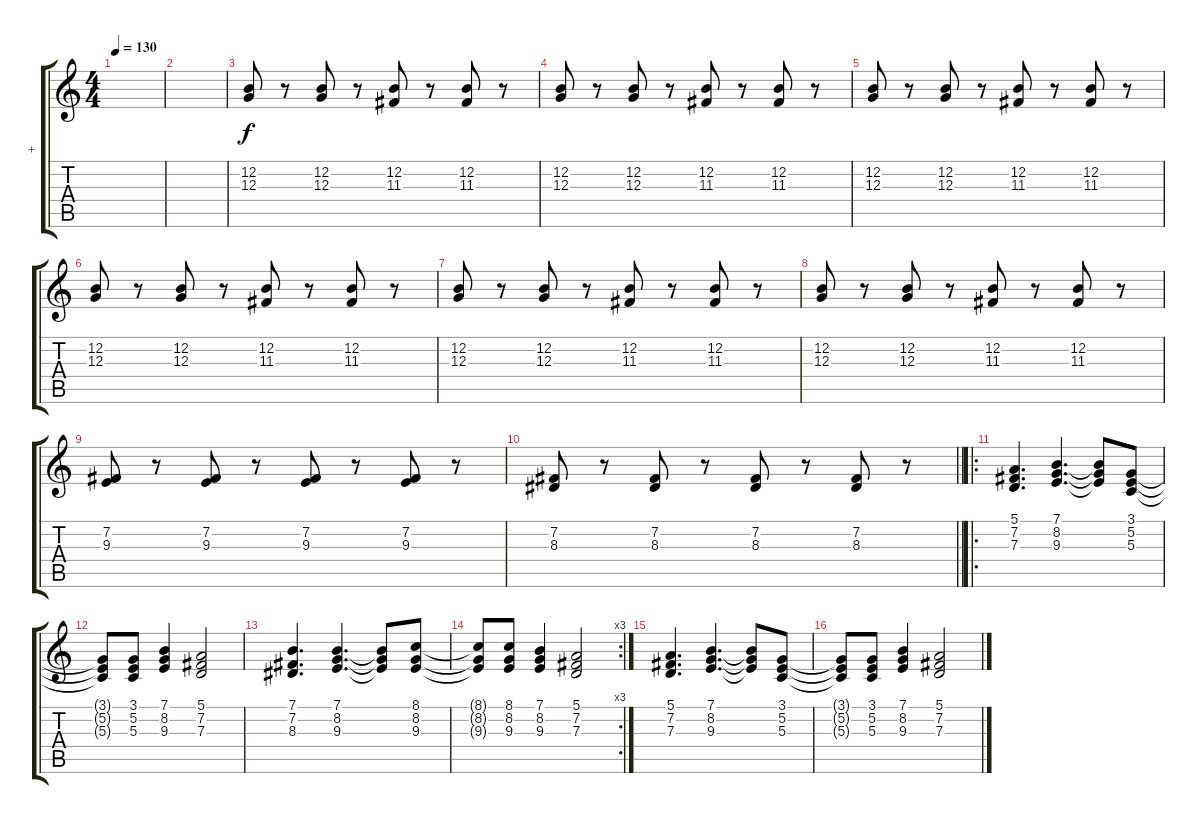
\track ("+" "+") {instrument fx5brightness}
\staff {score tabs}
\tuning (E4 B3 G3 D3 A2 E2) {hide}
\ts (4 4)
\tempo 130
\clef g2
\ks c
|
|
(12.2 12.3).8 r.8 (12.2 12.3).8 r.8 (12.2 11.3).8 r.8 (12.2 11.3).8 r.8 |
(12.2 12.3).8 r.8 (12.2 12.3).8 r.8 (12.2 11.3).8 r.8 (12.2 11.3).8 r.8 |
(12.2 12.3).8 r.8 (12.2 12.3).8 r.8 (12.2 11.3).8 r.8 (12.2 11.3).8 r.8 |
(12.2 12.3).8 r.8 (12.2 12.3).8 r.8 (12.2 11.3).8 r.8 (12.2 11.3).8 r.8 |
(12.2 12.3).8 r.8 (12.2 12.3).8 r.8 (12.2 11.3).8 r.8 (12.2 11.3).8 r.8 |
(12.2 12.3).8 r.8 (12.2 12.3).8 r.8 (12.2 11.3).8 r.8 (12.2 11.3).8 r.8 |
(7.2 9.3).8 r.8 (7.2 9.3).8 r.8 (7.2 9.3).8 r.8 (7.2 9.3).8 r.8 |
\barLineRight lightlight
(7.2 8.3).8 r.8 (7.2 8.3).8 r.8 (7.2 8.3).8 r.8 (7.2 8.3).8 r.8 |
\ro
(5.1 7.2 7.3).4{d} (7.1 8.2 9.3).4{d} (7.1{t} 8.2{t} 9.3{t}).8 (3.1 5.2 5.3).8 |
(3.1{t} 5.2{t} 5.3{t}).8 (3.1 5.2 5.3).8 (7.1 8.2 9.3).4 (5.1 7.2 7.3).2 |
(7.1 7.2 8.3).4{d} (7.1 8.2 9.3).4{d} (7.1{t} 8.2{t} 9.3{t}).8 (8.1 8.2 9.3).8 |
\rc 3
(8.1{t} 8.2{t} 9.3{t}).8 (8.1 8.2 9.3).8 (7.1 8.2 9.3).4 (5.1 7.2 7.3).2 |
(5.1 7.2 7.3).4{d} (7.1 8.2 9.3).4{d} (7.1{t} 8.2{t} 9.3{t}).8 (3.1 5.2 5.3).8 |
(3.1{t} 5.2{t} 5.3{t}).8 (3.1 5.2 5.3).8 (7.1 8.2 9.3).4 (5.1 7.2 7.3).2
